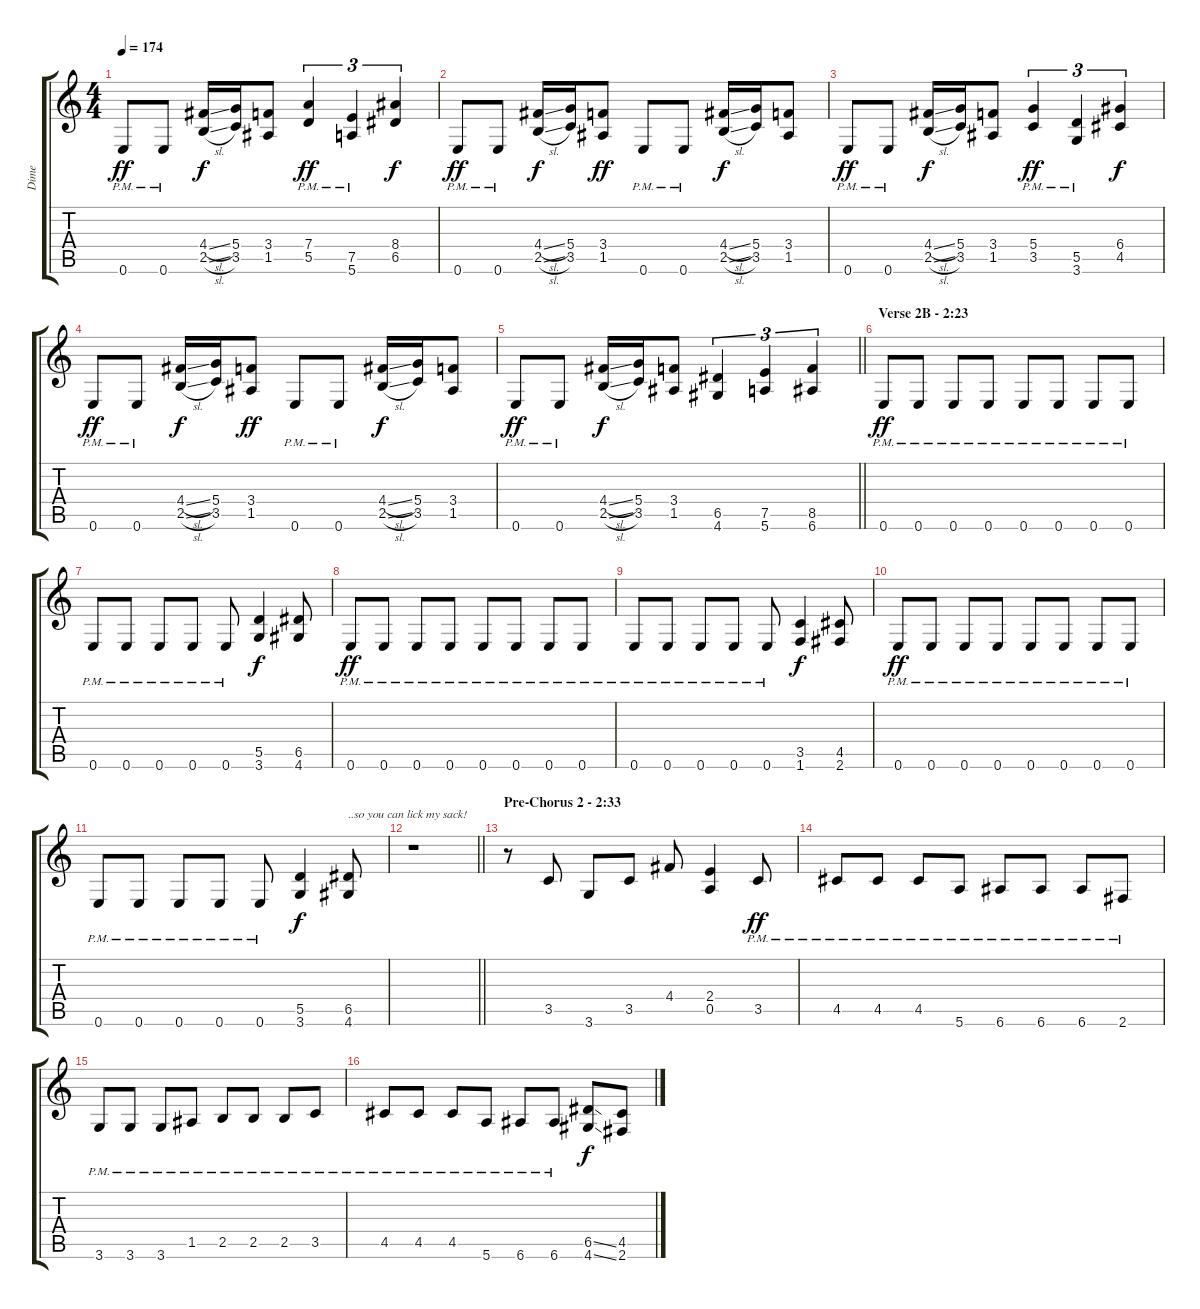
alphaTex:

\track ("Dime" "Dime") {instrument distortionguitar}
\staff {score tabs}
\tuning (E4 B3 G3 D3 A2 E2) {hide}
\ts (4 4)
\tempo 174
\clef g2
\ks c
0.6{pm}.8{dy ff} 0.6{pm}.8 (4.4{sl} 2.5{sl}).16{dy f} (5.4 3.5).16 (3.4 1.5).8 (7.4{pm} 5.5{pm}).4{tu (3 2) dy ff} (7.5{pm} 5.6{pm}).4{tu (3 2)} (8.4 6.5).4{tu (3 2) dy f} |
0.6{pm}.8{dy ff} 0.6{pm}.8 (4.4{sl} 2.5{sl}).16{dy f} (5.4 3.5).16 (3.4 1.5).8{dy ff} 0.6{pm}.8 0.6{pm}.8 (4.4{sl} 2.5{sl}).16{dy f} (5.4 3.5).16 (3.4 1.5).8 |
0.6{pm}.8{dy ff} 0.6{pm}.8 (4.4{sl} 2.5{sl}).16{dy f} (5.4 3.5).16 (3.4 1.5).8 (5.4{pm} 3.5{pm}).4{tu (3 2) dy ff} (5.5{pm} 3.6{pm}).4{tu (3 2)} (6.4 4.5).4{tu (3 2) dy f} |
0.6{pm}.8{dy ff} 0.6{pm}.8 (4.4{sl} 2.5{sl}).16{dy f} (5.4 3.5).16 (3.4 1.5).8{dy ff} 0.6{pm}.8 0.6{pm}.8 (4.4{sl} 2.5{sl}).16{dy f} (5.4 3.5).16 (3.4 1.5).8 |
\barLineRight lightlight
0.6{pm}.8{dy ff} 0.6{pm}.8 (4.4{sl} 2.5{sl}).16{dy f} (5.4 3.5).16 (3.4 1.5).8 (6.5 4.6).4{tu (3 2)} (7.5 5.6).4{tu (3 2)} (8.5 6.6).4{tu (3 2)} |
\section ("" "Verse 2B - 2:23")
0.6{pm}.8{dy ff} 0.6{pm}.8 0.6{pm}.8 0.6{pm}.8 0.6{pm}.8 0.6{pm}.8 0.6{pm}.8 0.6{pm}.8 |
0.6{pm}.8 0.6{pm}.8 0.6{pm}.8 0.6{pm}.8 0.6{pm}.8 (5.5 3.6).4{dy f} (6.5 4.6).8 |
0.6{pm}.8{dy ff} 0.6{pm}.8 0.6{pm}.8 0.6{pm}.8 0.6{pm}.8 0.6{pm}.8 0.6{pm}.8 0.6{pm}.8 |
0.6{pm}.8 0.6{pm}.8 0.6{pm}.8 0.6{pm}.8 0.6{pm}.8 (3.5 1.6).4{dy f} (4.5 2.6).8 |
0.6{pm}.8{dy ff} 0.6{pm}.8 0.6{pm}.8 0.6{pm}.8 0.6{pm}.8 0.6{pm}.8 0.6{pm}.8 0.6{pm}.8 |
0.6{pm}.8 0.6{pm}.8 0.6{pm}.8 0.6{pm}.8 0.6{pm}.8 (5.5 3.6).4{dy f} (6.5 4.6).8{txt "..so you can lick my sack!"} |
\barLineRight lightlight
r.1 |
\section ("" "Pre-Chorus 2 - 2:33")
r.8 3.5.8 3.6.8 3.5.8 4.4.8 (2.4 0.5).4 3.5{pm}.8{dy ff} |
4.5{pm}.8 4.5{pm}.8 4.5{pm}.8 5.6{pm}.8 6.6{pm}.8 6.6{pm}.8 6.6{pm}.8 2.6{pm}.8 |
3.6{pm}.8 3.6{pm}.8 3.6{pm}.8 1.5{pm}.8 2.5{pm}.8 2.5{pm}.8 2.5{pm}.8 3.5{pm}.8 |
4.5{pm}.8 4.5{pm}.8 4.5{pm}.8 5.6{pm}.8 6.6{pm}.8 6.6{pm}.8 (6.5{ss} 4.6{ss}).8{dy f} (4.5 2.6).8
